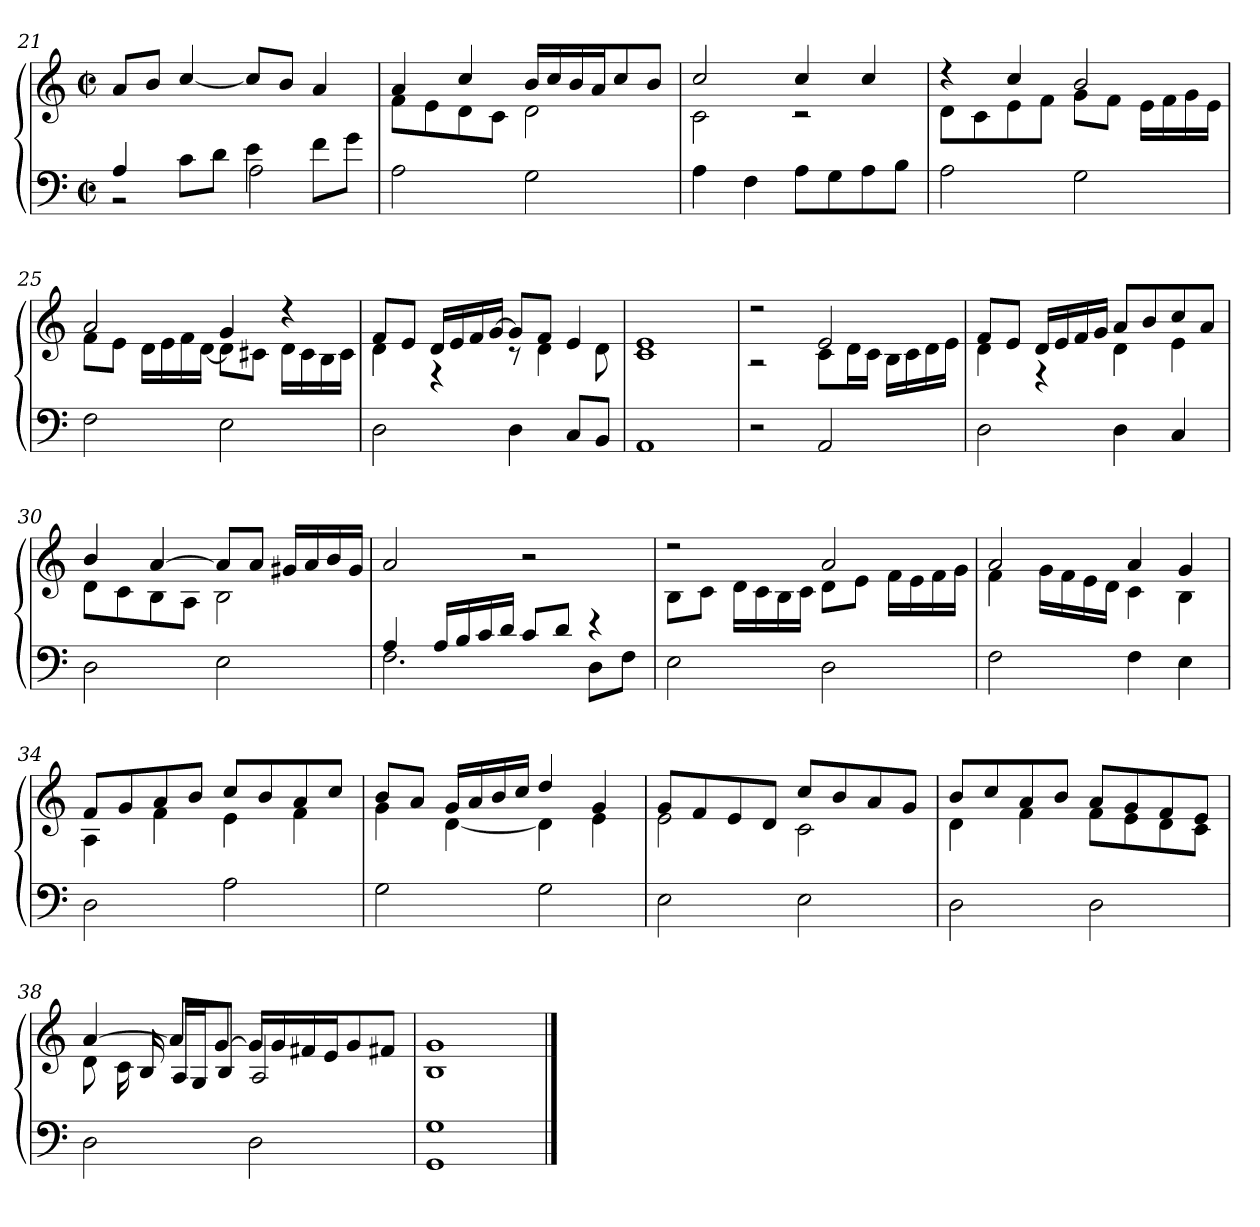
**kern	**kern
*part1	*part1
*staff2	*staff1
*clefF4	*clefG2
*k[]	*k[]
*M2/2	*M2/2
*met(c|)	*met(c|)
=21	=21
*^	*
4A/	2r	8a/L
.	.	8b/J
8c\L	.	[4cc/
8d\J	.	.
4e\	2A\	8cc/L]
.	.	8b/J
8f\L	.	4a/
8g\J	.	.
*v	*v	*
=22	=22
*	*^
2A\	4a/	8f\L
.	.	8e\
.	4cc/	8d\
.	.	8c\J
2G\	16b/LL	2d\
.	16cc/	.
.	16b/	.
.	16a/J	.
.	8cc/	.
.	8b/J	.
!!LO:LB:g=z	!!
=23	=23	=23
4A\	2cc/	2c\
4F\	.	.
8A\L	4cc/	2r
8G\	.	.
8A\	4cc/	.
8B\J	.	.
=24	=24	=24
2A\	4r	8d\L
.	.	8c\
.	4cc/	8e\
.	.	8f\J
2G\	2b/	8g\L
.	.	8f\J
.	.	16e\LL
.	.	16f\
.	.	16g\
.	.	16e\JJ
=25	=25	=25
2F\	2a/	8f\L
.	.	8e\J
.	.	16d\LL
.	.	16e\
.	.	16f\
.	.	[16d\JJ
2E\	4g/	8d\L]
.	.	8c#X\J
.	4r	16d\LL
.	.	16c#\
.	.	16B\
.	.	16c#\JJ
!!LO:LB:g=z	!!
=26	=26	=26
2D\	8f/L	4d\
.	8e/J	.
.	16d/LL	4r
.	16e/	.
.	16f/	.
.	[16g/JJ	.
4D\	8g/L]	8r
.	8f/J	4d\
8C/L	4e/	.
8BB/J	.	8d\
=27	=27	=27
1AA	1e	1c
=28	=28	=28
2r	2r	2r
2AA/	2e/	8c\L
.	.	16d\L
.	.	16c\JJ
.	.	16B\LL
.	.	16c\
.	.	16d\
.	.	16e\JJ
=29	=29	=29
2D\	8f/L	4d\
.	8e/J	.
.	16d/LL	4r
.	16e/	.
.	16f/	.
.	16g/JJ	.
4D\	8a/L	4d\
.	8b/	.
4C/	8cc/	4e\
.	8a/J	.
!!LO:LB:g=z	!!
=30	=30	=30
2D\	4b/	8d\L
.	.	8c\
.	[4a/	8B\
.	.	8A\J
2E\	8a/L]	2B\
.	8a/J	.
.	16g#X/LL	.
.	16a/	.
.	16b/	.
.	16g#/JJ	.
*	*v	*v
=31	=31
*^	*
4A/	2.F\	2a/
16A/LL	.	.
16B/	.	.
16c/	.	.
16d/JJ	.	.
8c/L	.	2r
8d/J	.	.
4r	8D\L	.
.	8F\J	.
*v	*v	*
=32	=32
*	*^
2E\	2r	8B\L
.	.	8c\J
.	.	16d\LL
.	.	16c\
.	.	16B\
.	.	16c\JJ
2D\	2a/	8d\L
.	.	8e\J
.	.	16f\LL
.	.	16e\
.	.	16f\
.	.	16g\JJ
!!LO:LB:g=z	!!
=33	=33	=33
2F\	2a/	4f\
.	.	16g\LL
.	.	16f\
.	.	16e\
.	.	16d\JJ
4F\	4a/	4c\
4E\	4g/	4B\
=34	=34	=34
2D\	8f/L	4A\
.	8g/	.
.	8a/	4f\
.	8b/J	.
2A\	8cc/L	4e\
.	8b/	.
.	8a/	4f\
.	8cc/J	.
=35	=35	=35
2G\	8b/L	4g\
.	8a/J	.
.	16g/LL	[4d\
.	16a/	.
.	16b/	.
.	16cc/JJ	.
2G\	4dd/	4d\]
.	4g/	4e\
=36	=36	=36
2E\	8g/L	2e\
.	8f/	.
.	8e/	.
.	8d/J	.
2E\	8cc/L	2c\
.	8b/	.
.	8a/	.
.	8g/J	.
!!LO:LB:g=z	!!
=37	=37	=37
2D\	8b/L	4d\
.	8cc/	.
.	8a/	4f\
.	8b/J	.
2D\	8a/L	8f\L
.	8g/	8e\
.	8f/	8d\
.	8e/J	8c\J
=38	=38	=38
2D\	[4a/	8d\
.	.	16c\
.	.	16B/
.	8a/L]	16A/LL
.	.	16G/J
.	[8g/J	8B/J
2D\	16g/LL]	2A/
.	16g/	.
.	16f#X/	.
.	16e/J	.
.	8g/	.
.	8f#X/J	.
*	*v	*v
=39	=39
1GG 1G	1B 1g
==	==
*-	*-
